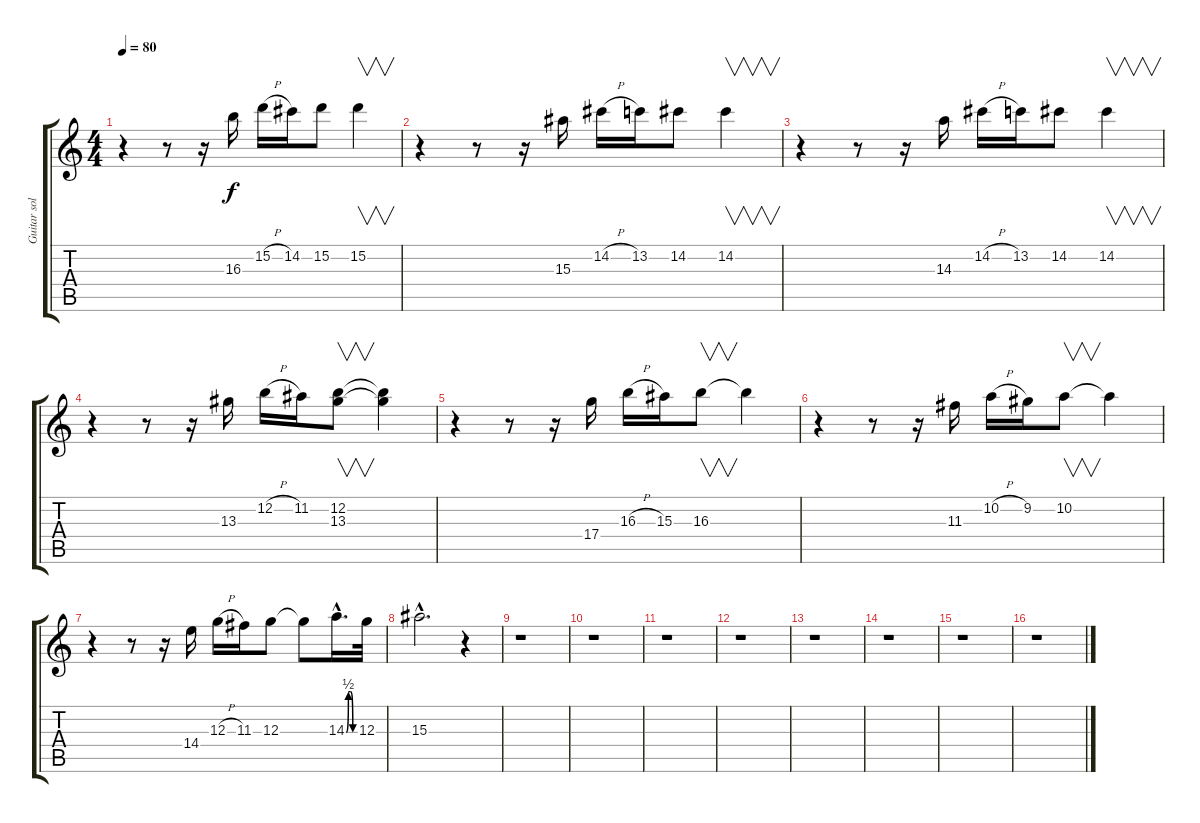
\track ("Guitar solo 2 (8)" "Guitar sol") {instrument overdrivenguitar}
\staff {score tabs}
\tuning (E4 B3 G3 D3 A2 E2) {hide}
\ts (4 4)
\tempo 80
\clef g2
\ks c
r.4{dy f} r.8 r.16 16.3.16 15.2{h}.16 14.2.16 15.2.8 15.2.4{v} |
r.4 r.8 r.16 15.3.16 14.2{h}.16 13.2.16 14.2.8 14.2.4{v} |
r.4 r.8 r.16 14.3.16 14.2{h}.16 13.2.16 14.2.8 14.2.4{v} |
r.4 r.8 r.16 13.3.16 12.2{h}.16 11.2.16 (12.2 13.3).8{v} (12.2{t} 13.3{t}).4 |
r.4 r.8 r.16 17.4.16 16.3{h}.16 15.3.16 16.3.8{v} 16.3{t}.4 |
r.4 r.8 r.16 11.3.16 10.2{h}.16 9.2.16 10.2.8{v} 10.2{t}.4 |
r.4 r.8 r.16 14.4.16 12.3{h}.16 11.3.16 12.3.8 12.3{t}.8 14.3{be (custom 0 0 15 2 30 2 45 0 60 0) hac}.16{d} 12.3.32 |
15.3{hac}.2{d} r.4 |
r.1 |
r.1 |
r.1 |
r.1 |
r.1 |
r.1 |
r.1 |
r.1
